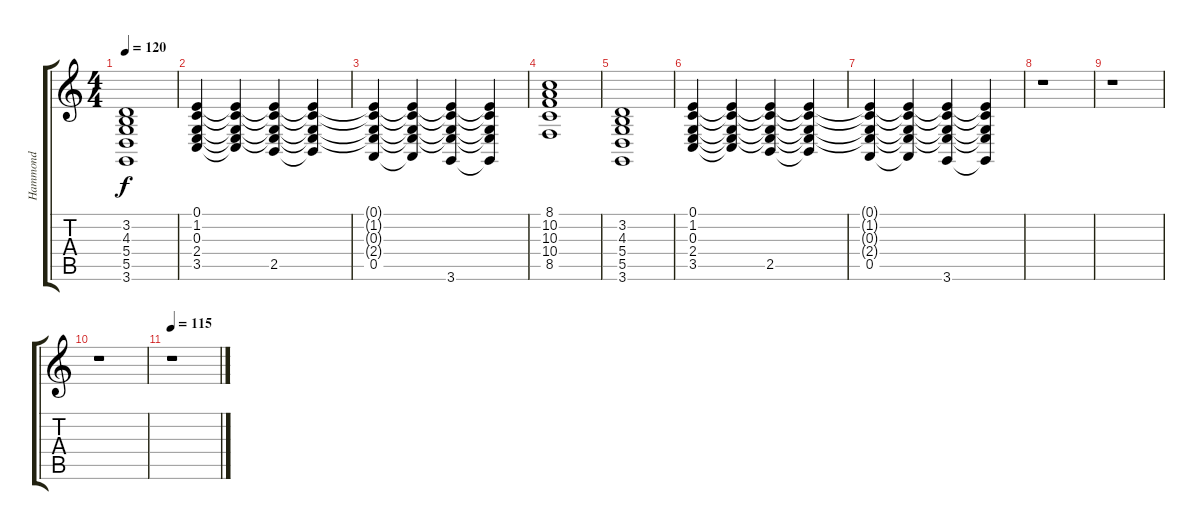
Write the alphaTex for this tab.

\track ("Hammond" "Hammond") {instrument drawbarorgan}
\staff {score tabs}
\tuning (E4 B3 G3 D3 A2 E2) {hide}
\ts (4 4)
\tempo 120
\clef g2
\ks c
(3.2 4.3 5.4 5.5 3.6).1{dy f} |
(0.1 1.2 0.3 2.4 3.5).4{volume 1} (0.1{t} 1.2{t} 0.3{t} 2.4{t} 3.5{t}).4 (0.1{t} 1.2{t} 0.3{t} 2.4{t} 2.5).4 (0.1{t} 1.2{t} 0.3{t} 2.4{t} 2.5{t}).4 |
(0.1{t} 1.2{t} 0.3{t} 2.4{t} 0.5).4 (0.1{t} 1.2{t} 0.3{t} 2.4{t} 0.5{t}).4 (0.1{t} 1.2{t} 0.3{t} 2.4{t} 3.6).4 (0.1{t} 1.2{t} 0.3{t} 2.4{t} 3.6{t}).4 |
(8.1 10.2 10.3 10.4 8.5).1 |
(3.2 4.3 5.4 5.5 3.6).1 |
(0.1 1.2 0.3 2.4 3.5).4{volume 1} (0.1{t} 1.2{t} 0.3{t} 2.4{t} 3.5{t}).4 (0.1{t} 1.2{t} 0.3{t} 2.4{t} 2.5).4 (0.1{t} 1.2{t} 0.3{t} 2.4{t} 2.5{t}).4 |
(0.1{t} 1.2{t} 0.3{t} 2.4{t} 0.5).4 (0.1{t} 1.2{t} 0.3{t} 2.4{t} 0.5{t}).4 (0.1{t} 1.2{t} 0.3{t} 2.4{t} 3.6).4 (0.1{t} 1.2{t} 0.3{t} 2.4{t} 3.6{t}).4 |
r.1 |
r.1 |
r.1 |
\tempo 115
r.1
